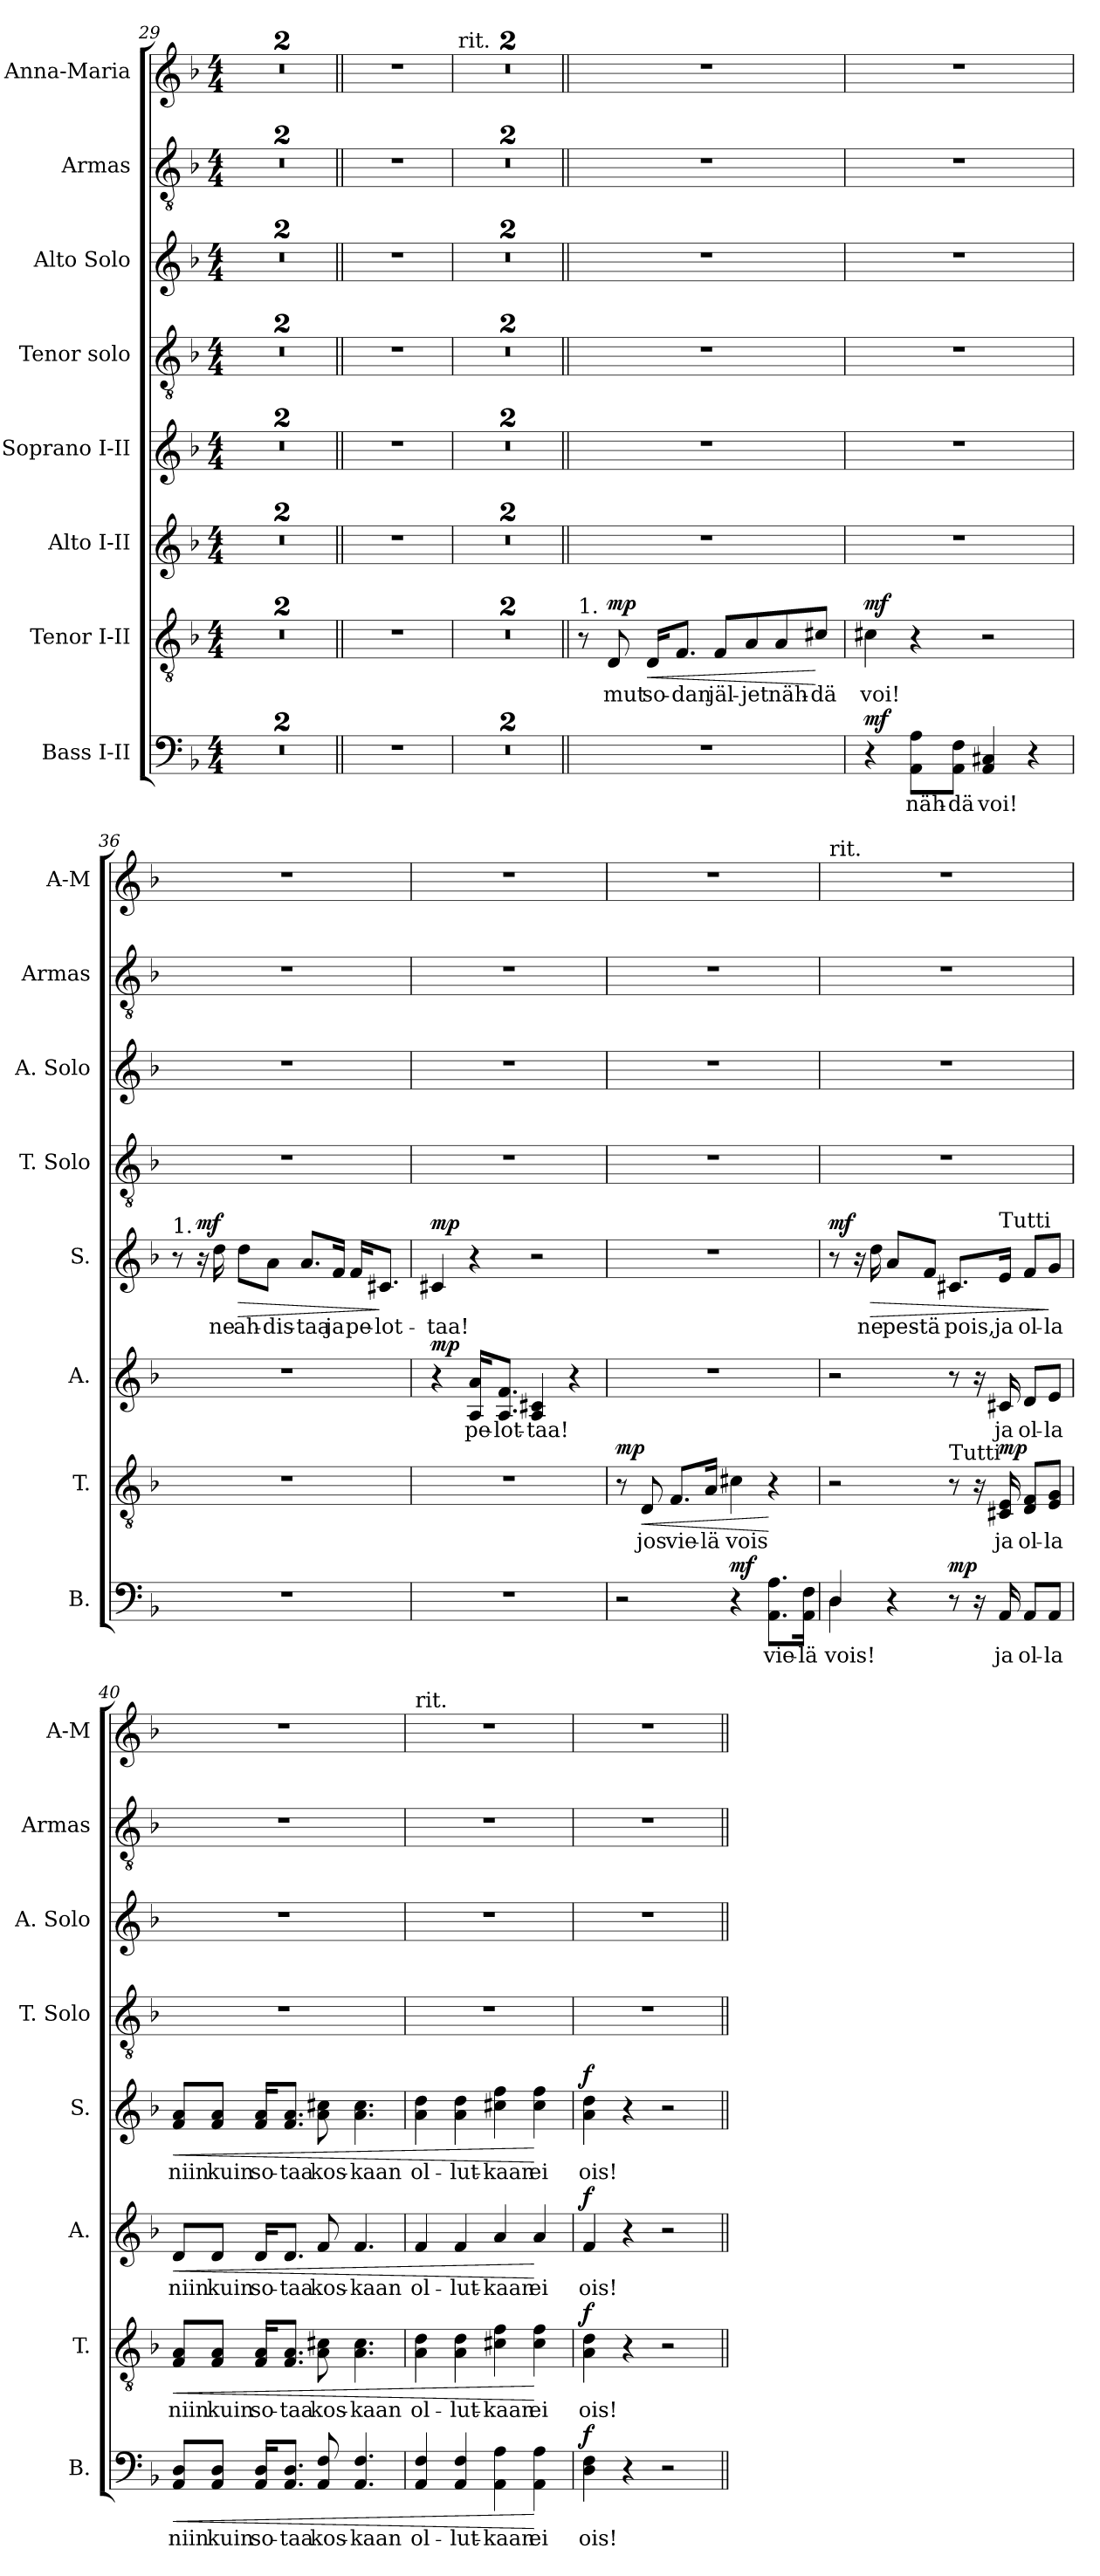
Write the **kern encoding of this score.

**kern	**text	**dynam	**kern	**text	**dynam	**kern	**text	**dynam	**kern	**text	**dynam	**kern	**kern	**kern	**kern
*part8	*part8	*part8	*part7	*part7	*part7	*part6	*part6	*part6	*part5	*part5	*part5	*part4	*part3	*part2	*part1
*staff8	*staff8	*staff8	*staff7	*staff7	*staff7	*staff6	*staff6	*staff6	*staff5	*staff5	*staff5	*staff4	*staff3	*staff2	*staff1
*I"Bass I-II	*	*	*I"Tenor I-II	*	*	*I"Alto I-II	*	*	*I"Soprano I-II	*	*	*I"Tenor solo	*I"Alto Solo	*I"Armas	*I"Anna-Maria
*I'B.	*	*	*I'T.	*	*	*I'A.	*	*	*I'S.	*	*	*I'T. Solo	*I'A. Solo	*I'Armas	*I'A-M
*clefF4	*	*	*clefGv2	*	*	*clefG2	*	*	*clefG2	*	*	*clefGv2	*clefG2	*clefGv2	*clefG2
*	*	*	*ITrd7c12	*	*	*	*	*	*	*	*	*ITrd7c12	*	*ITrd7c12	*
*k[b-]	*	*	*k[b-]	*	*	*k[b-]	*	*	*k[b-]	*	*	*k[b-]	*k[b-]	*k[b-]	*k[b-]
*F:	*	*	*F:	*	*	*F:	*	*	*F:	*	*	*F:	*F:	*F:	*F:
*M4/4	*	*	*M4/4	*	*	*M4/4	*	*	*M4/4	*	*	*M4/4	*M4/4	*M4/4	*M4/4
=29	=29	=29	=29	=29	=29	=29	=29	=29	=29	=29	=29	=29	=29	=29	=29
1r	.	.	1r	.	.	1r	.	.	1r	.	.	1r	1r	1r	1r
=30	=30	=30	=30	=30	=30	=30	=30	=30	=30	=30	=30	=30	=30	=30	=30
1r	.	.	1r	.	.	1r	.	.	1r	.	.	1r	1r	1r	1r
=31||	=31||	=31||	=31||	=31||	=31||	=31||	=31||	=31||	=31||	=31||	=31||	=31||	=31||	=31||	=31||
1r	.	.	1r	.	.	1r	.	.	1r	.	.	1r	1r	1r	1r
=32	=32	=32	=32	=32	=32	=32	=32	=32	=32	=32	=32	=32	=32	=32	=32
!	!	!	!	!	!	!	!	!	!	!	!	!	!	!	!LO:TX:t=rit.
1r	.	.	1r	.	.	1r	.	.	1r	.	.	1r	1r	1r	1r
=33	=33	=33	=33	=33	=33	=33	=33	=33	=33	=33	=33	=33	=33	=33	=33
1r	.	.	1r	.	.	1r	.	.	1r	.	.	1r	1r	1r	1r
!!LO:LB:g=z
=34||	=34||	=34||	=34||	=34||	=34||	=34||	=34||	=34||	=34||	=34||	=34||	=34||	=34||	=34||	=34||
*	*	*	*	*	*	*	*	*	*	*	*	*	*	*	*MM92
!	!	!	!LO:TX:a:t=1.	!	!	!	!	!	!	!	!	!	!	!	!
1r	.	.	8r	.	.	1r	.	.	1r	.	.	1r	1r	1r	1r
!	!	!	!	!LO:LY:b:color=#000000	!	!	!	!	!	!	!	!	!	!	!
.	.	.	8DDi/	mut	mp	.	.	.	.	.	.	.	.	.	.
!	!	!	!	!LO:LY:b:color=#000000	!LO:HP:b	!	!	!	!	!	!	!	!	!	!
.	.	.	16DDi/KL	so-	<	.	.	.	.	.	.	.	.	.	.
!	!	!	!	!LO:LY:b:color=#000000	!	!	!	!	!	!	!	!	!	!	!
.	.	.	8.FFi/J	-dan	.	.	.	.	.	.	.	.	.	.	.
!	!	!	!	!LO:LY:b:color=#000000	!	!	!	!	!	!	!	!	!	!	!
.	.	.	8FFi/L	jäl-	.	.	.	.	.	.	.	.	.	.	.
!	!	!	!	!LO:LY:b:color=#000000	!	!	!	!	!	!	!	!	!	!	!
.	.	.	8AAi/	-jet	.	.	.	.	.	.	.	.	.	.	.
!	!	!	!	!LO:LY:b:color=#000000	!	!	!	!	!	!	!	!	!	!	!
.	.	.	8AAi/	näh-	.	.	.	.	.	.	.	.	.	.	.
!	!	!	!	!LO:LY:b:color=#000000	!	!	!	!	!	!	!	!	!	!	!
.	.	.	8C#Xi/J	-dä	[	.	.	.	.	.	.	.	.	.	.
=35	=35	=35	=35	=35	=35	=35	=35	=35	=35	=35	=35	=35	=35	=35	=35
!	!	!	!	!LO:LY:b:color=#000000	!	!	!	!	!	!	!	!	!	!	!
4r	.	mf	4C#Xi\	voi!	mf	1r	.	.	1r	.	.	1r	1r	1r	1r
!	!LO:LY:b:color=#000000	!	!	!	!	!	!	!	!	!	!	!	!	!	!
8AAi\ 8AiL	näh-	.	4r	.	.	.	.	.	.	.	.	.	.	.	.
!	!LO:LY:b:color=#000000	!	!	!	!	!	!	!	!	!	!	!	!	!	!
8AAi\ 8FiJ	-dä	.	.	.	.	.	.	.	.	.	.	.	.	.	.
!	!LO:LY:b:color=#000000	!	!	!	!	!	!	!	!	!	!	!	!	!	!
4AAi/ 4C#Xi	voi!	.	2r	.	.	.	.	.	.	.	.	.	.	.	.
4r	.	.	.	.	.	.	.	.	.	.	.	.	.	.	.
=36	=36	=36	=36	=36	=36	=36	=36	=36	=36	=36	=36	=36	=36	=36	=36
!	!	!	!	!	!	!	!	!	!LO:TX:a:t=1.	!	!	!	!	!	!
1r	.	.	1r	.	.	1r	.	.	8r	.	.	1r	1r	1r	1r
.	.	.	.	.	.	.	.	.	16r	.	mf	.	.	.	.
!	!	!	!	!	!	!	!	!	!	!LO:LY:b:color=#000000	!	!	!	!	!
.	.	.	.	.	.	.	.	.	16ddi\	ne	.	.	.	.	.
!	!	!	!	!	!	!	!	!	!	!LO:LY:b:color=#000000	!LO:HP:b	!	!	!	!
.	.	.	.	.	.	.	.	.	8ddi\L	ah-	>	.	.	.	.
!	!	!	!	!	!	!	!	!	!	!LO:LY:b:color=#000000	!	!	!	!	!
.	.	.	.	.	.	.	.	.	8ai\J	-dis-	.	.	.	.	.
!	!	!	!	!	!	!	!	!	!	!LO:LY:b:color=#000000	!	!	!	!	!
.	.	.	.	.	.	.	.	.	8.ai/L	-taa	.	.	.	.	.
!	!	!	!	!	!	!	!	!	!	!LO:LY:b:color=#000000	!	!	!	!	!
.	.	.	.	.	.	.	.	.	16fi/Jk	ja	.	.	.	.	.
!	!	!	!	!	!	!	!	!	!	!LO:LY:b:color=#000000	!	!	!	!	!
.	.	.	.	.	.	.	.	.	16fi/KL	pe-	.	.	.	.	.
!	!	!	!	!	!	!	!	!	!	!LO:LY:b:color=#000000	!	!	!	!	!
.	.	.	.	.	.	.	.	.	8.c#Xi/J	-lot-	]	.	.	.	.
=37	=37	=37	=37	=37	=37	=37	=37	=37	=37	=37	=37	=37	=37	=37	=37
!	!	!	!	!	!	!	!	!	!	!LO:LY:b:color=#000000	!	!	!	!	!
1r	.	.	1r	.	.	4r	.	mp	4c#Xi/	-taa!	mp	1r	1r	1r	1r
!	!	!	!	!	!	!	!LO:LY:b:color=#000000	!	!	!	!	!	!	!	!
.	.	.	.	.	.	16Ai/ 16aiKL	pe-	.	4r	.	.	.	.	.	.
!	!	!	!	!	!	!	!LO:LY:b:color=#000000	!	!	!	!	!	!	!	!
.	.	.	.	.	.	8.Ai/ 8.fiJ	-lot-	.	.	.	.	.	.	.	.
!	!	!	!	!	!	!	!LO:LY:b:color=#000000	!	!	!	!	!	!	!	!
.	.	.	.	.	.	4Ai/ 4c#Xi	-taa!	.	2r	.	.	.	.	.	.
.	.	.	.	.	.	4r	.	.	.	.	.	.	.	.	.
!!LO:PB:g=z
=38	=38	=38	=38	=38	=38	=38	=38	=38	=38	=38	=38	=38	=38	=38	=38
2r	.	.	8r	.	mp	1r	.	.	1r	.	.	1r	1r	1r	1r
!	!	!	!	!LO:LY:b:color=#000000	!LO:HP:b	!	!	!	!	!	!	!	!	!	!
.	.	.	8DDi/	jos	<	.	.	.	.	.	.	.	.	.	.
!	!	!	!	!LO:LY:b:color=#000000	!	!	!	!	!	!	!	!	!	!	!
.	.	.	8.FFi/L	vie-	.	.	.	.	.	.	.	.	.	.	.
!	!	!	!	!LO:LY:b:color=#000000	!	!	!	!	!	!	!	!	!	!	!
.	.	.	16AAi/Jk	-lä	.	.	.	.	.	.	.	.	.	.	.
!	!	!	!	!LO:LY:b:color=#000000	!	!	!	!	!	!	!	!	!	!	!
4r	.	mf	4C#Xi\	vois	.	.	.	.	.	.	.	.	.	.	.
!	!LO:LY:b:color=#000000	!	!	!	!	!	!	!	!	!	!	!	!	!	!
8.AAi\ 8.AiL	vie-	.	4r	.	[	.	.	.	.	.	.	.	.	.	.
!	!LO:LY:b:color=#000000	!	!	!	!	!	!	!	!	!	!	!	!	!	!
16AAi\ 16FiJk	-lä	.	.	.	.	.	.	.	.	.	.	.	.	.	.
=39	=39	=39	=39	=39	=39	=39	=39	=39	=39	=39	=39	=39	=39	=39	=39
!	!	!	!	!	!	!	!	!	!	!	!	!	!	!	!LO:TX:t=rit.
!	!LO:LY:b:color=#000000	!	!	!	!	!	!	!	!	!	!	!	!	!	!
*^	*	*	*	*	*	*	*	*	*	*	*	*	*	*	*
4Di/	4Di\	vois!	.	2r	.	.	2r	.	.	8r	.	mf	1r	1r	1r	1r
.	.	.	.	.	.	.	.	.	.	16r	.	.	.	.	.	.
!	!	!	!	!	!	!	!	!	!	!	!LO:LY:b:color=#000000	!LO:HP:b	!	!	!	!
.	.	.	.	.	.	.	.	.	.	16ddi\	ne	>	.	.	.	.
!	!	!	!	!	!	!	!	!	!	!	!LO:LY:b:color=#000000	!	!	!	!	!
4r	2.ryy	.	.	.	.	.	.	.	.	8ai/L	pes-	.	.	.	.	.
!	!	!	!	!	!	!	!	!	!	!	!LO:LY:b:color=#000000	!	!	!	!	!
.	.	.	.	.	.	.	.	.	.	8fi/J	-tä	.	.	.	.	.
!	!	!	!	!LO:TX:a:t=Tutti	!	!	!	!	!	!	!	!	!	!	!	!
!	!	!	!	!	!	!	!	!	!	!	!LO:LY:b:color=#000000	!	!	!	!	!
8r	.	.	mp	8r	.	.	8r	.	.	8.c#Xi/L	pois,	.	.	.	.	.
16r	.	.	.	16r	.	.	16r	.	.	.	.	.	.	.	.	.
!	!	!LO:LY:b:color=#000000	!	!	!	!	!	!	!	!	!	!	!	!	!	!
!	!	!	!	!	!LO:LY:b:color=#000000	!	!	!	!	!	!	!	!	!	!	!
!	!	!	!	!	!	!	!	!LO:LY:b:color=#000000	!	!	!	!	!	!	!	!
!	!	!	!	!	!	!	!	!	!	!LO:TX:a:t=Tutti	!	!	!	!	!	!
!	!	!	!	!	!	!	!	!	!	!	!LO:LY:b:color=#000000	!	!	!	!	!
16AAi/	.	ja	.	16CC#Xi/ 16EEi	ja	mp	16c#Xi/	ja	.	16ei/Jk	ja	.	.	.	.	.
!	!	!LO:LY:b:color=#000000	!	!	!	!	!	!	!	!	!	!	!	!	!	!
!	!	!	!	!	!LO:LY:b:color=#000000	!	!	!	!	!	!	!	!	!	!	!
!	!	!	!	!	!	!	!	!LO:LY:b:color=#000000	!	!	!	!	!	!	!	!
!	!	!	!	!	!	!	!	!	!	!	!LO:LY:b:color=#000000	!	!	!	!	!
8AAi/L	.	ol-	.	8DDi/ 8FFiL	ol-	.	8di/L	ol-	.	8fi/L	ol-	.	.	.	.	.
!	!	!LO:LY:b:color=#000000	!	!	!	!	!	!	!	!	!	!	!	!	!	!
!	!	!	!	!	!LO:LY:b:color=#000000	!	!	!	!	!	!	!	!	!	!	!
!	!	!	!	!	!	!	!	!LO:LY:b:color=#000000	!	!	!	!	!	!	!	!
!	!	!	!	!	!	!	!	!	!	!	!LO:LY:b:color=#000000	!	!	!	!	!
8AAi/J	.	-la	.	8EEi/ 8GGiJ	-la	.	8ei/J	-la	.	8gi/J	-la	]	.	.	.	.
*v	*v	*	*	*	*	*	*	*	*	*	*	*	*	*	*	*
=40	=40	=40	=40	=40	=40	=40	=40	=40	=40	=40	=40	=40	=40	=40	=40
!	!LO:LY:b:color=#000000	!LO:HP:b	!	!	!	!	!	!	!	!	!	!	!	!	!
!	!	!	!	!LO:LY:b:color=#000000	!LO:HP:b	!	!	!	!	!	!	!	!	!	!
!	!	!	!	!	!	!	!LO:LY:b:color=#000000	!LO:HP:b	!	!	!	!	!	!	!
*	*	*	*	*	*	*	*	*	*	*	*	*	*	*	*MM82
!	!	!	!	!	!	!	!	!	!	!LO:LY:b:color=#000000	!LO:HP:b	!	!	!	!
8AAi/ 8DiL	niin	<	8FFi/ 8AAiL	niin	<	8di/L	niin	<	8fi/ 8aiL	niin	<	1r	1r	1r	1r
!	!LO:LY:b:color=#000000	!	!	!	!	!	!	!	!	!	!	!	!	!	!
!	!	!	!	!LO:LY:b:color=#000000	!	!	!	!	!	!	!	!	!	!	!
!	!	!	!	!	!	!	!LO:LY:b:color=#000000	!	!	!	!	!	!	!	!
!	!	!	!	!	!	!	!	!	!	!LO:LY:b:color=#000000	!	!	!	!	!
8AAi/ 8DiJ	kuin	.	8FFi/ 8AAiJ	kuin	.	8di/J	kuin	.	8fi/ 8aiJ	kuin	.	.	.	.	.
!	!LO:LY:b:color=#000000	!	!	!	!	!	!	!	!	!	!	!	!	!	!
!	!	!	!	!LO:LY:b:color=#000000	!	!	!	!	!	!	!	!	!	!	!
!	!	!	!	!	!	!	!LO:LY:b:color=#000000	!	!	!	!	!	!	!	!
!	!	!	!	!	!	!	!	!	!	!LO:LY:b:color=#000000	!	!	!	!	!
16AAi/ 16DiKL	so-	.	16FFi/ 16AAiKL	so-	.	16di/KL	so-	.	16fi/ 16aiKL	so-	.	.	.	.	.
!	!LO:LY:b:color=#000000	!	!	!	!	!	!	!	!	!	!	!	!	!	!
!	!	!	!	!LO:LY:b:color=#000000	!	!	!	!	!	!	!	!	!	!	!
!	!	!	!	!	!	!	!LO:LY:b:color=#000000	!	!	!	!	!	!	!	!
!	!	!	!	!	!	!	!	!	!	!LO:LY:b:color=#000000	!	!	!	!	!
8.AAi/ 8.DiJ	-taa	.	8.FFi/ 8.AAiJ	-taa	.	8.di/J	-taa	.	8.fi/ 8.aiJ	-taa	.	.	.	.	.
!	!LO:LY:b:color=#000000	!	!	!	!	!	!	!	!	!	!	!	!	!	!
!	!	!	!	!LO:LY:b:color=#000000	!	!	!	!	!	!	!	!	!	!	!
!	!	!	!	!	!	!	!LO:LY:b:color=#000000	!	!	!	!	!	!	!	!
!	!	!	!	!	!	!	!	!	!	!LO:LY:b:color=#000000	!	!	!	!	!
8AAi/ 8Fi	kos-	.	8AAi\ 8C#Xi	kos-	.	8fi/	kos-	.	8ai\ 8cc#Xi	kos-	.	.	.	.	.
!	!LO:LY:b:color=#000000	!	!	!	!	!	!	!	!	!	!	!	!	!	!
!	!	!	!	!LO:LY:b:color=#000000	!	!	!	!	!	!	!	!	!	!	!
!	!	!	!	!	!	!	!LO:LY:b:color=#000000	!	!	!	!	!	!	!	!
!	!	!	!	!	!	!	!	!	!	!LO:LY:b:color=#000000	!	!	!	!	!
4.AAi/ 4.Fi	-kaan	.	4.AAi\ 4.C#i	-kaan	.	4.fi/	-kaan	.	4.ai\ 4.cc#i	-kaan	.	.	.	.	.
!!LO:LB:g=z
=41	=41	=41	=41	=41	=41	=41	=41	=41	=41	=41	=41	=41	=41	=41	=41
!	!LO:LY:b:color=#000000	!	!	!	!	!	!	!	!	!	!	!	!	!	!
!	!	!	!	!LO:LY:b:color=#000000	!	!	!	!	!	!	!	!	!	!	!
!	!	!	!	!	!	!	!LO:LY:b:color=#000000	!	!	!	!	!	!	!	!
!	!	!	!	!	!	!	!	!	!	!	!	!	!	!	!LO:TX:t=rit.
!	!	!	!	!	!	!	!	!	!	!LO:LY:b:color=#000000	!	!	!	!	!
4AAi/ 4Fi	ol-	.	4AAi\ 4Di	ol-	.	4fi/	ol-	.	4ai\ 4ddi	ol-	.	1r	1r	1r	1r
!	!LO:LY:b:color=#000000	!	!	!	!	!	!	!	!	!	!	!	!	!	!
!	!	!	!	!LO:LY:b:color=#000000	!	!	!	!	!	!	!	!	!	!	!
!	!	!	!	!	!	!	!LO:LY:b:color=#000000	!	!	!	!	!	!	!	!
!	!	!	!	!	!	!	!	!	!	!LO:LY:b:color=#000000	!	!	!	!	!
4AAi/ 4Fi	-lut-	.	4AAi\ 4Di	-lut-	.	4fi/	-lut-	.	4ai\ 4ddi	-lut-	.	.	.	.	.
!	!LO:LY:b:color=#000000	!	!	!	!	!	!	!	!	!	!	!	!	!	!
!	!	!	!	!LO:LY:b:color=#000000	!	!	!	!	!	!	!	!	!	!	!
!	!	!	!	!	!	!	!LO:LY:b:color=#000000	!	!	!	!	!	!	!	!
!	!	!	!	!	!	!	!	!	!	!LO:LY:b:color=#000000	!	!	!	!	!
4AAi\ 4Ai	-kaan	.	4C#Xi\ 4Fi	-kaan	.	4ai/	-kaan	.	4cc#Xi\ 4ffi	-kaan	.	.	.	.	.
!	!LO:LY:b:color=#000000	!	!	!	!	!	!	!	!	!	!	!	!	!	!
!	!	!	!	!LO:LY:b:color=#000000	!	!	!	!	!	!	!	!	!	!	!
!	!	!	!	!	!	!	!LO:LY:b:color=#000000	!	!	!	!	!	!	!	!
!	!	!	!	!	!	!	!	!	!	!LO:LY:b:color=#000000	!	!	!	!	!
4AAi\ 4Ai	ei	[	4C#i\ 4Fi	ei	[	4ai/	ei	[	4cc#i\ 4ffi	ei	[	.	.	.	.
=42	=42	=42	=42	=42	=42	=42	=42	=42	=42	=42	=42	=42	=42	=42	=42
!	!LO:LY:b:color=#000000	!	!	!	!	!	!	!	!	!	!	!	!	!	!
!	!	!	!	!LO:LY:b:color=#000000	!	!	!	!	!	!	!	!	!	!	!
!	!	!	!	!	!	!	!LO:LY:b:color=#000000	!	!	!	!	!	!	!	!
!	!	!	!	!	!	!	!	!	!	!LO:LY:b:color=#000000	!	!	!	!	!
4Di\ 4Fi	ois!	f	4AAi\ 4Di	ois!	f	4fi/	ois!	f	4ai\ 4ddi	ois!	f	1r	1r	1r	1r
4r	.	.	4r	.	.	4r	.	.	4r	.	.	.	.	.	.
2r	.	.	2r	.	.	2r	.	.	2r	.	.	.	.	.	.
=||	=||	=||	=||	=||	=||	=||	=||	=||	=||	=||	=||	=||	=||	=||	=||
*-	*-	*-	*-	*-	*-	*-	*-	*-	*-	*-	*-	*-	*-	*-	*-
